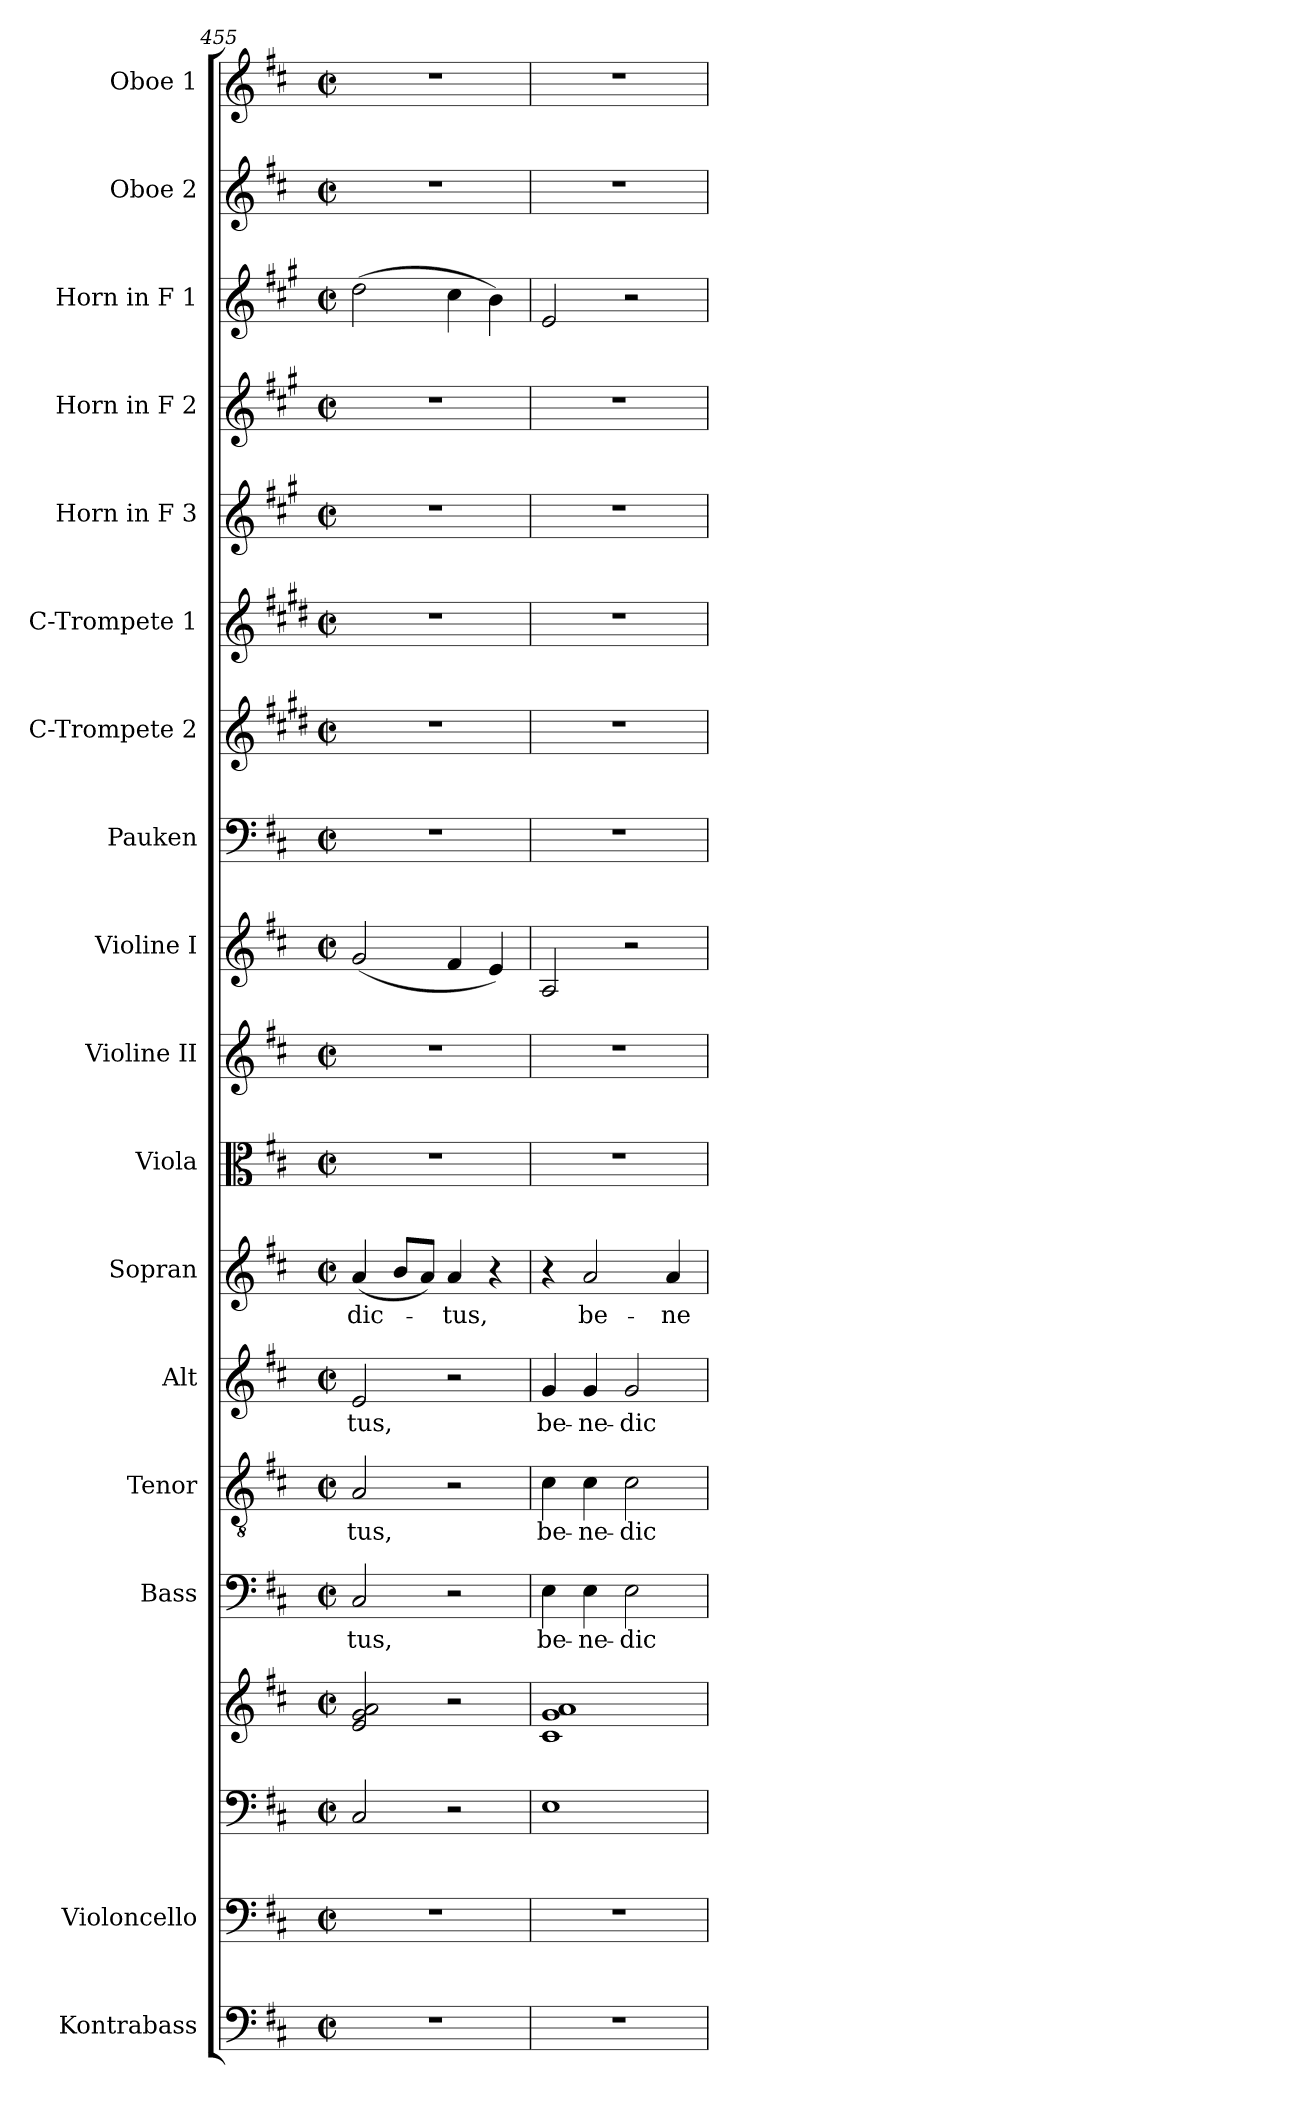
**kern	**kern	**kern	**kern	**kern	**text	**kern	**text	**kern	**text	**kern	**text	**kern	**kern	**kern	**kern	**kern	**kern	**kern	**kern	**kern	**kern	**kern
*part18	*part17	*part16	*part16	*part15	*part15	*part14	*part14	*part13	*part13	*part12	*part12	*part11	*part10	*part9	*part8	*part7	*part6	*part5	*part4	*part3	*part2	*part1
*staff19	*staff18	*staff17	*staff16	*staff15	*staff15	*staff14	*staff14	*staff13	*staff13	*staff12	*staff12	*staff11	*staff10	*staff9	*staff8	*staff7	*staff6	*staff5	*staff4	*staff3	*staff2	*staff1
*I"Kontrabass	*I"Violoncello	*	*	*I"Bass	*	*I"Tenor	*	*I"Alt	*	*I"Sopran	*	*I"Viola	*I"Violine II	*I"Violine I	*I"Pauken	*I"C-Trompete 2	*I"C-Trompete 1	*I"Horn in F 3	*I"Horn in F 2	*I"Horn in F 1	*I"Oboe 2	*I"Oboe 1
*I'Kb.	*I'Vc.	*	*	*I'B.	*	*I'T.	*	*I'A.	*	*I'S.	*	*I'Vla.	*I'Vl. II	*I'Vl. I	*I'Pk.	*I'C Trp. 2	*I'C Trp. 1	*	*	*	*I'Ob. 2	*I'Ob. 1
*clefF4	*clefF4	*clefF4	*clefG2	*clefF4	*	*clefGv2	*	*clefG2	*	*clefG2	*	*clefC3	*clefG2	*clefG2	*clefF4	*clefG2	*clefG2	*clefG2	*clefG2	*clefG2	*clefG2	*clefG2
*ITrd7c12	*	*	*	*	*	*	*	*	*	*	*	*	*	*	*	*ITrd1c2	*ITrd1c2	*ITrd4c7	*ITrd4c7	*ITrd4c7	*	*
*k[f#c#]	*k[f#c#]	*k[f#c#]	*k[f#c#]	*k[f#c#]	*	*k[f#c#]	*	*k[f#c#]	*	*k[f#c#]	*	*k[f#c#]	*k[f#c#]	*k[f#c#]	*k[f#c#]	*k[f#c#]	*k[f#c#]	*k[f#c#]	*k[f#c#]	*k[f#c#]	*k[f#c#]	*k[f#c#]
*D:	*D:	*D:	*D:	*D:	*	*D:	*	*D:	*	*D:	*	*D:	*D:	*D:	*D:	*D:	*D:	*D:	*D:	*D:	*D:	*D:
*M2/2	*M2/2	*M2/2	*M2/2	*M2/2	*	*M2/2	*	*M2/2	*	*M2/2	*	*M2/2	*M2/2	*M2/2	*M2/2	*M2/2	*M2/2	*M2/2	*M2/2	*M2/2	*M2/2	*M2/2
*met(c|)	*met(c|)	*met(c|)	*met(c|)	*met(c|)	*	*met(c|)	*	*met(c|)	*	*met(c|)	*	*met(c|)	*met(c|)	*met(c|)	*met(c|)	*met(c|)	*met(c|)	*met(c|)	*met(c|)	*met(c|)	*met(c|)	*met(c|)
=455	=455	=455	=455	=455	=455	=455	=455	=455	=455	=455	=455	=455	=455	=455	=455	=455	=455	=455	=455	=455	=455	=455
!	!	!	!	!	!LO:LY:b	!	!LO:LY:b	!	!LO:LY:b	!	!LO:LY:b	!	!	!	!	!	!	!	!	!	!	!
1r	1r	2C#/	2e/ 2g/ 2a/	2C#/	-tus,	2A/	-tus,	2e/	-tus,	(<4a/	-dic-	1r	1r	(<2g/	1r	1r	1r	1r	1r	(>2g\	1r	1r
.	.	.	.	.	.	.	.	.	.	8b/L	.	.	.	.	.	.	.	.	.	.	.	.
.	.	.	.	.	.	.	.	.	.	8a/J)	.	.	.	.	.	.	.	.	.	.	.	.
!	!	!	!	!	!	!	!	!	!	!	!LO:LY:b	!	!	!	!	!	!	!	!	!	!	!
.	.	2r	2r	2r	.	2r	.	2r	.	4a/	-tus,	.	.	4f#/	.	.	.	.	.	4f#\	.	.
.	.	.	.	.	.	.	.	.	.	4r	.	.	.	4e/)	.	.	.	.	.	4e\)	.	.
=456	=456	=456	=456	=456	=456	=456	=456	=456	=456	=456	=456	=456	=456	=456	=456	=456	=456	=456	=456	=456	=456	=456
!	!	!	!	!	!LO:LY:b	!	!LO:LY:b	!	!LO:LY:b	!	!	!	!	!	!	!	!	!	!	!	!	!
1r	1r	1E	1c# 1g 1a	4E\	be-	4c#\	be-	4g/	be-	4r	.	1r	1r	2A/	1r	1r	1r	1r	1r	2A/	1r	1r
!	!	!	!	!	!LO:LY:b	!	!LO:LY:b	!	!LO:LY:b	!	!LO:LY:b	!	!	!	!	!	!	!	!	!	!	!
.	.	.	.	4E\	-ne-	4c#\	-ne-	4g/	-ne-	2a/	be-	.	.	.	.	.	.	.	.	.	.	.
!	!	!	!	!	!LO:LY:b	!	!LO:LY:b	!	!LO:LY:b	!	!	!	!	!	!	!	!	!	!	!	!	!
.	.	.	.	2E\	-dic-	2c#\	-dic-	2g/	-dic-	.	.	.	.	2r	.	.	.	.	.	2r	.	.
!	!	!	!	!	!	!	!	!	!	!	!LO:LY:b	!	!	!	!	!	!	!	!	!	!	!
.	.	.	.	.	.	.	.	.	.	4a/	-ne-	.	.	.	.	.	.	.	.	.	.	.
=	=	=	=	=	=	=	=	=	=	=	=	=	=	=	=	=	=	=	=	=	=	=
*-	*-	*-	*-	*-	*-	*-	*-	*-	*-	*-	*-	*-	*-	*-	*-	*-	*-	*-	*-	*-	*-	*-
